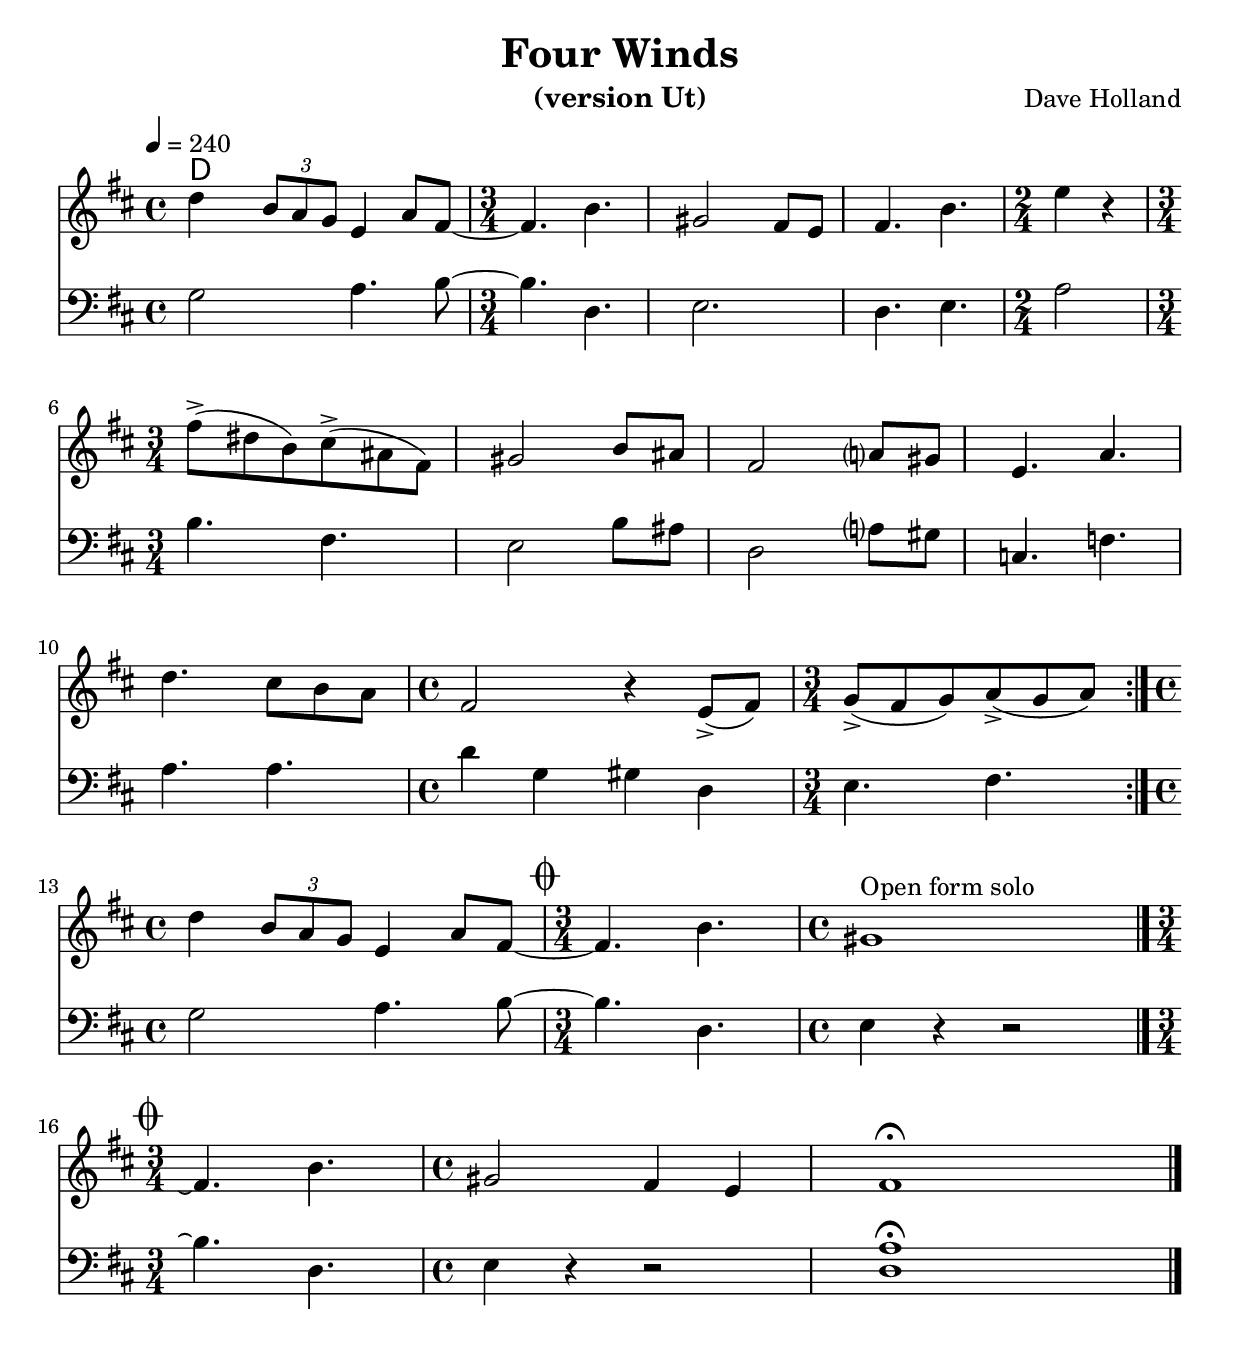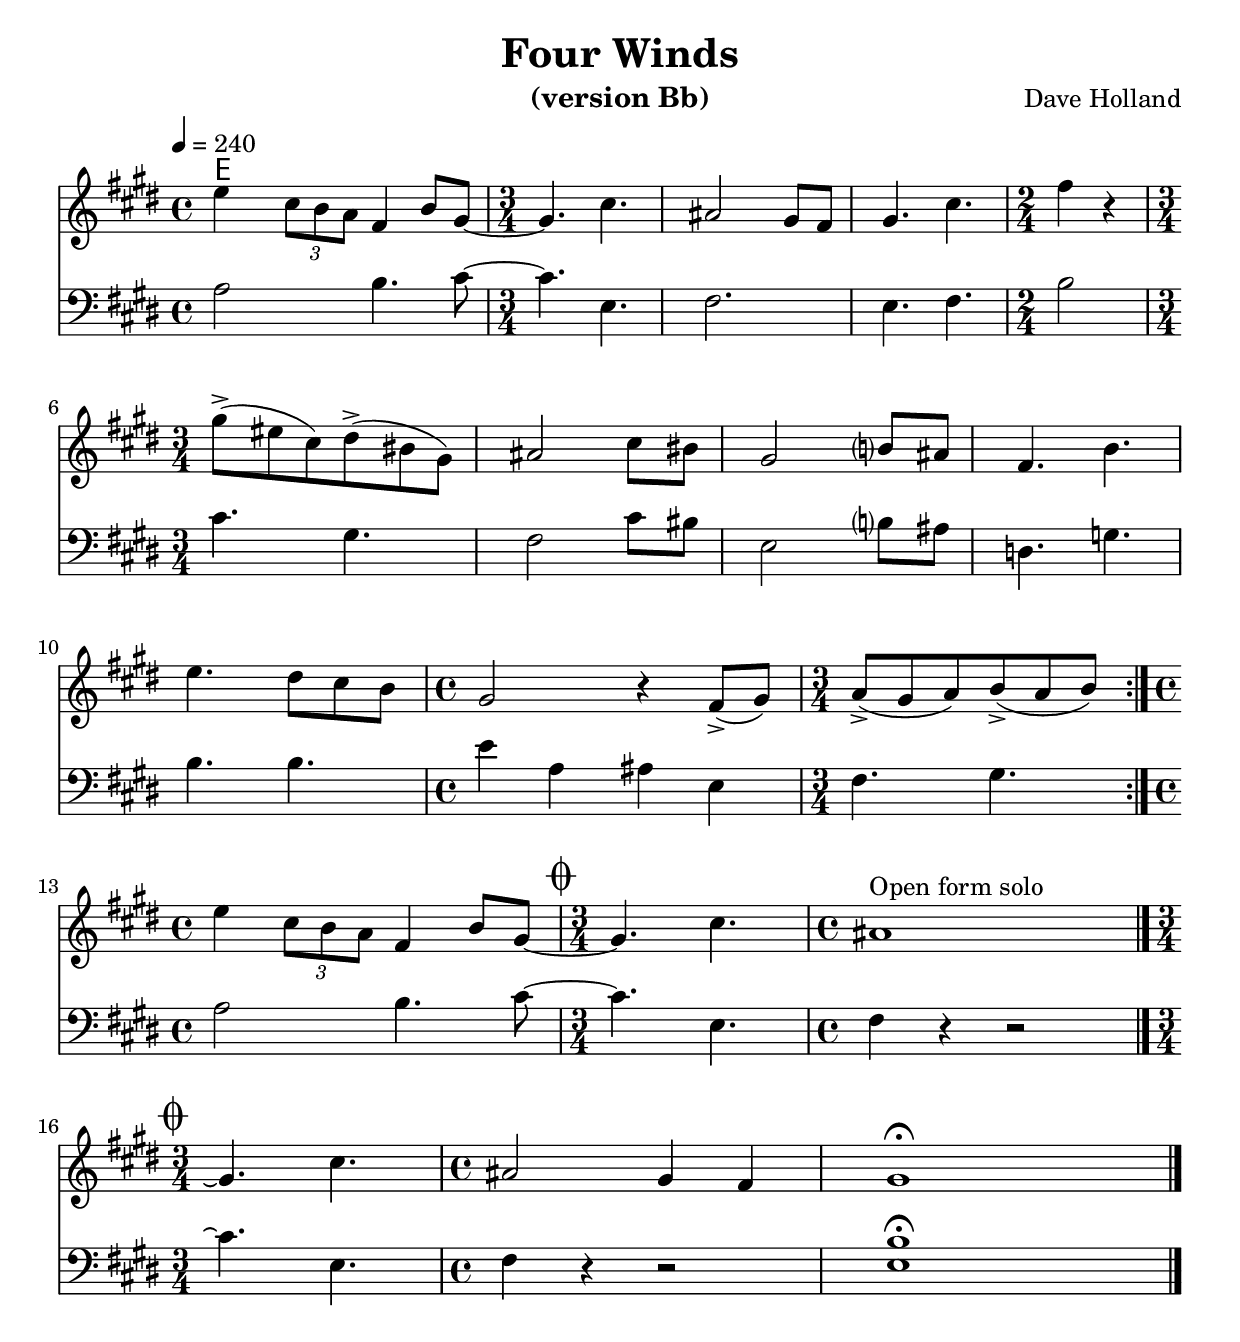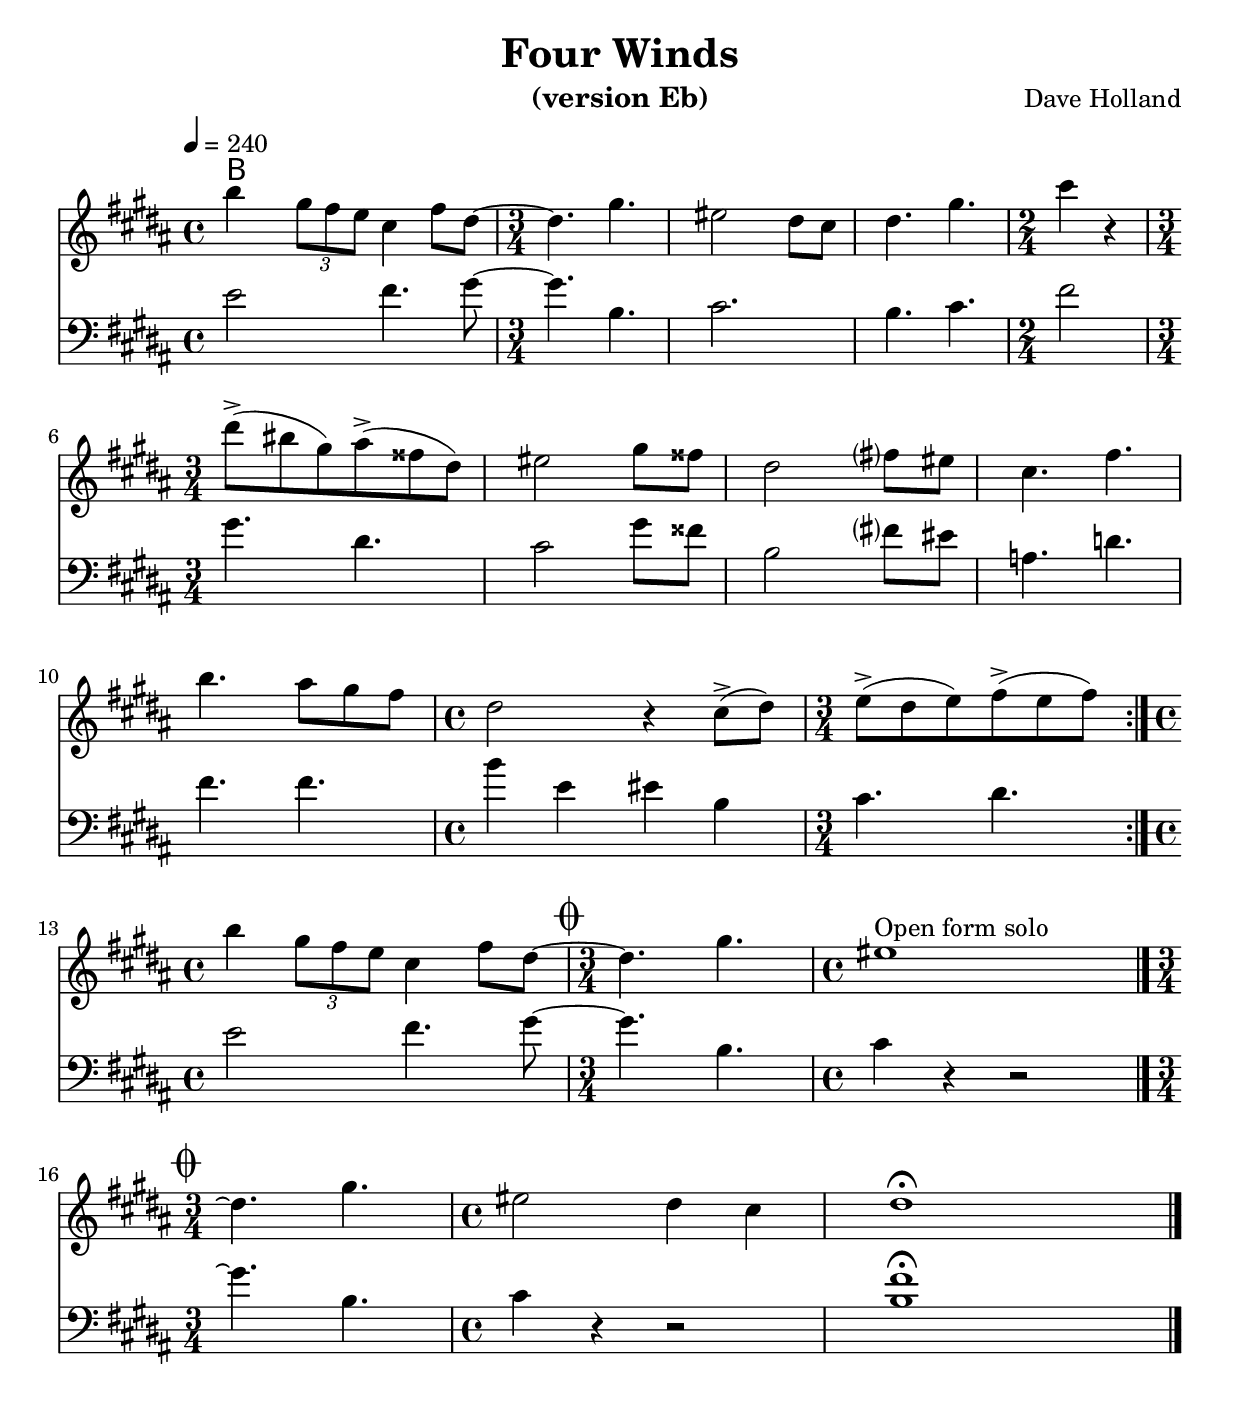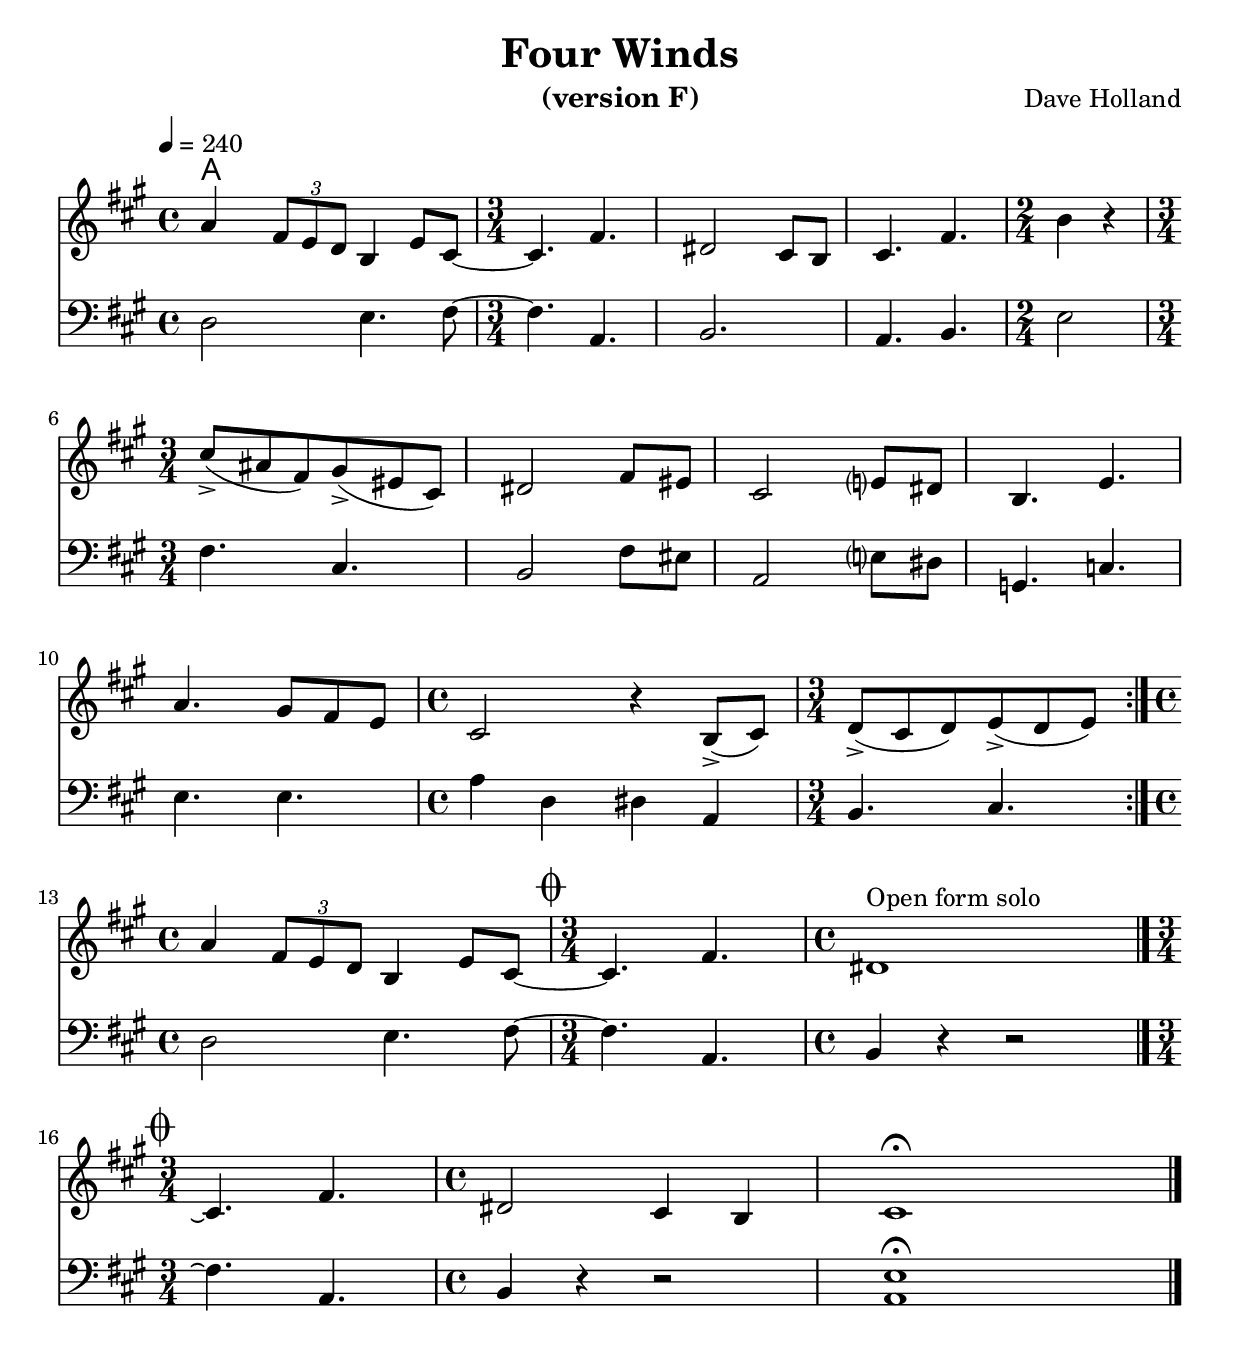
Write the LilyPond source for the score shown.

% Created on Mon Sep 20 15:23:38 CEST 2010
\version "2.22.0"

#(set-global-staff-size 22)
#(set-default-paper-size "a4")


\include "utils/AccordsJazzDefs.ly"

\paper { indent = 0\cm} 


\header {
	title = "Four Winds" 
 	composer = "Dave Holland"
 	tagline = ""

}


accords = \chords {
d:1
}


sopran = \new Staff {
	\time 4/4
	\tempo 4 = 240 
	\set Staff.midiInstrument = "trumpet"
	\key d \major
	\clef treble
	\accidentalStyle modern-cautionary
	\relative c' { 	
 % Type notes here 
\compressEmptyMeasures
\repeat volta 2 {
d'4 \times 2/3 {b8 a g} e4 a8 fis8~
\time 3/4
4. b gis2 fis8 e
fis4. b \time 2/4 e4 r
\time 3/4
fis8(-> dis b) cis(-> ais fis)
gis2 b8 ais fis2 a8 gis
e4. a d cis8 b a 
\time 4/4
fis2 r4 e8(-> fis)
\time 3/4
g(-> fis g) a(-> g a)
}
\time 4/4
d4 \times 2/3 {b8 a g} e4 a8 fis8~
\time 3/4 \mark \markup { \musicglyph "scripts.coda" }
4. b
\time 4/4
gis1^"Open form solo"
\bar "|."

\break
\time 3/4 \mark \markup { \musicglyph "scripts.coda" }
fis4.\repeatTie b
\time 4/4
gis2 fis4 e fis1\fermata \bar "|."
	}
}

	
basse = \new Staff {
	\time 4/4
	\tempo 4 = 240 
	\set Staff.midiInstrument = "trumpet"
	\key d \major
	\clef bass
	\accidentalStyle modern-cautionary
	\relative c' { 	
 % Type notes here 
\compressEmptyMeasures
\repeat volta 2 {
g2 a4. b8~
\time 3/4
4. d, e2. d4. e
\time 2/4
a2
\break
\time 3/4
b4. fis e2 b'8 ais
d,2 a'8 gis c,4. f
\break
a a 
\time 4/4
d4 g, gis d
\time 3/4
e4. fis
}
\break
\time 4/4
g2 a4. b8~
\time 3/4 \mark \markup { \musicglyph "scripts.coda" }
4. d,
\time 4/4
e4 r r2
\bar "|."
\break
\time 3/4
b'4.\repeatTie d,
\time 4/4
e4 r r2 <d a'>1\fermata
\bar "|."
	}
}


theme = <<
\sopran
\basse
>>


\include "utils/books.ly"
